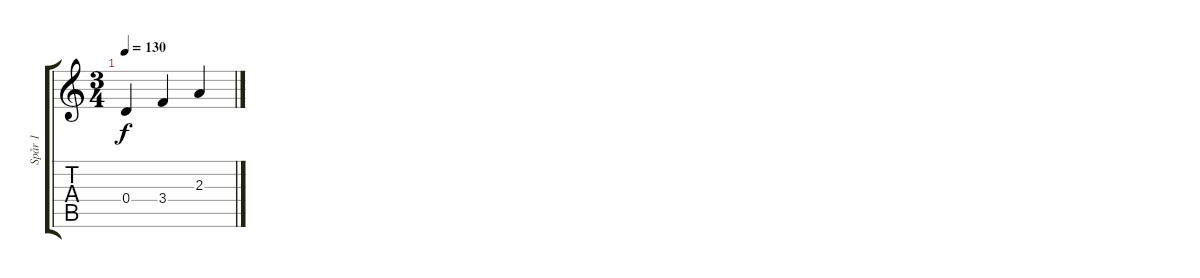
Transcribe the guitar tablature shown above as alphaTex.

\track ("Spår 1" "Spår 1") {instrument acousticguitarnylon}
\staff {score tabs}
\tuning (E4 B3 G3 D3 A2 E2) {hide}
\ts (3 4)
\tempo 130
\clef g2
\ks c
0.4.4{dy f} 3.4.4 2.3.4
